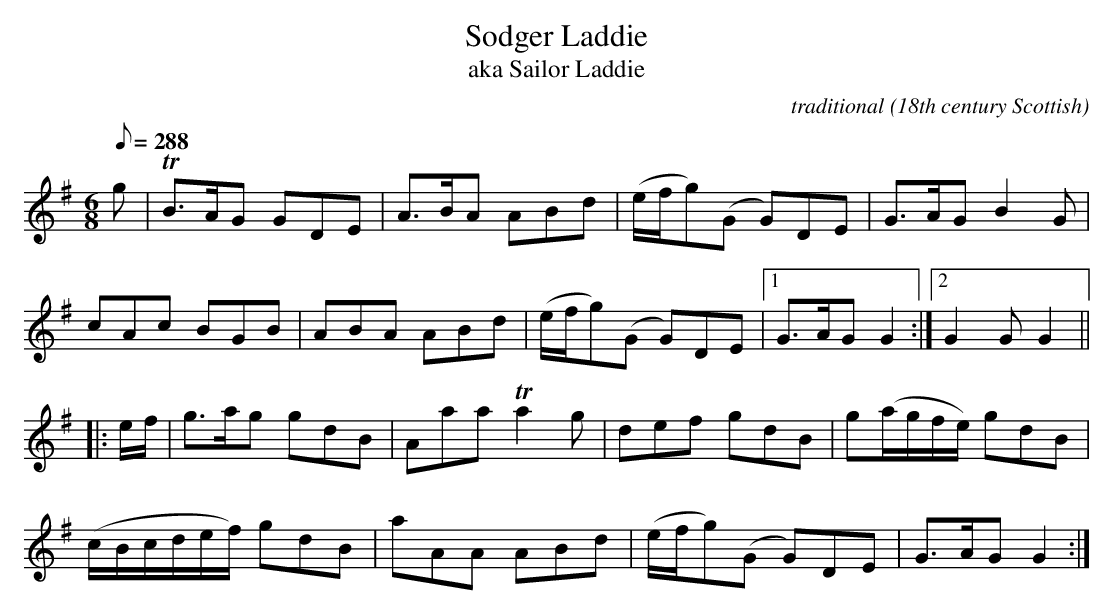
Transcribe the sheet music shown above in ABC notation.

X:1
T:Sodger Laddie
T:aka Sailor Laddie
C:traditional
O:18th century Scottish
L:1/8
Q:288
M:6/8
K:G
g|TB>AG GDE|A>BA ABd|(e/f/g)(G G)DE|G>AG B2 G|
cAc BGB|ABA ABd|(e/f/g)(G G)DE|[1G>AG G2:|[2 G2 G G2||
|:e/f/|g>ag gdB|Aaa Ta2 g|def gdB|g(a/g/f/e/) gdB|
(c/B/c/d/e/f/) gdB|aAA ABd|(e/f/g)(G G)DE|G>AG G2:|
